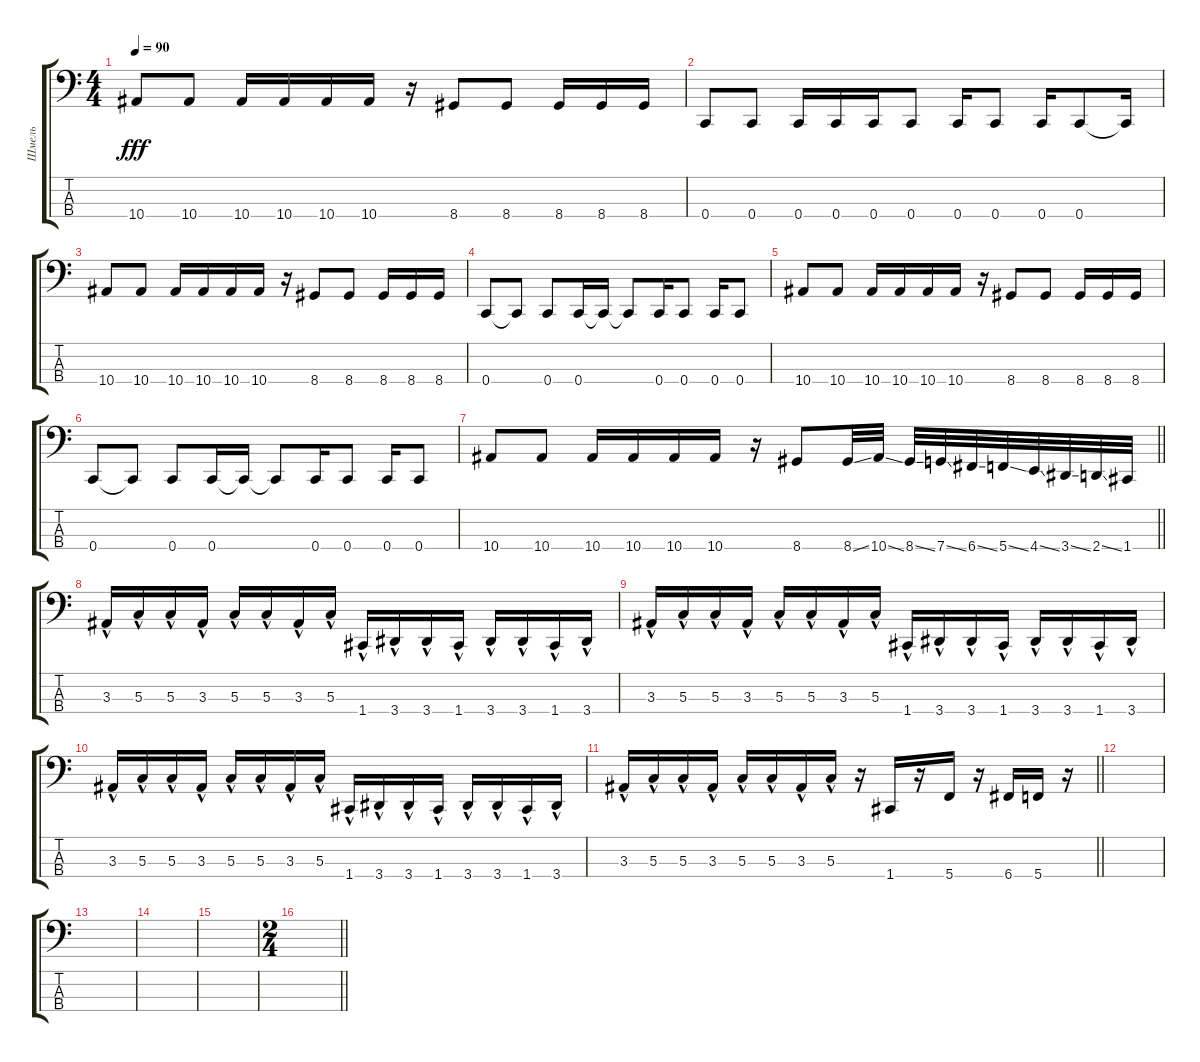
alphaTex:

\track ("Шмель" "Шмель") {instrument electricbassfinger}
\staff {score tabs}
\tuning (F2 C2 G1 C1) {hide}
\ts (4 4)
\tempo 90
\clef f4
\ks c
10.4.8{dy fff} 10.4.8 10.4.16 10.4.16 10.4.16 10.4.16 r.16 8.4.8 8.4.8 8.4.16 8.4.16 8.4.16 |
0.4.8 0.4.8 0.4.16 0.4.16 0.4.16 0.4.8 0.4.16 0.4.8 0.4.16 0.4.8 0.4{t}.16 |
10.4.8 10.4.8 10.4.16 10.4.16 10.4.16 10.4.16 r.16 8.4.8 8.4.8 8.4.16 8.4.16 8.4.16 |
0.4.8 0.4{t}.8 0.4.8 0.4.16 0.4{t}.16 0.4{t}.8 0.4.16 0.4.8 0.4.16 0.4.8 |
10.4.8 10.4.8 10.4.16 10.4.16 10.4.16 10.4.16 r.16 8.4.8 8.4.8 8.4.16 8.4.16 8.4.16 |
0.4.8 0.4{t}.8 0.4.8 0.4.16 0.4{t}.16 0.4{t}.8 0.4.16 0.4.8 0.4.16 0.4.8 |
\barLineRight lightlight
10.4.8 10.4.8 10.4.16 10.4.16 10.4.16 10.4.16 r.16 8.4.8 8.4{ss}.32 10.4{ss}.32 8.4{ss}.32 7.4{ss}.32 6.4{ss}.32 5.4{ss}.32 4.4{ss}.32 3.4{ss}.32 2.4{ss}.32 1.4.32 |
3.3{hac}.16 5.3{hac}.16 5.3{hac}.16 3.3{hac}.16 5.3{hac}.16 5.3{hac}.16 3.3{hac}.16 5.3{hac}.16 1.4{hac}.16 3.4{hac}.16 3.4{hac}.16 1.4{hac}.16 3.4{hac}.16 3.4{hac}.16 1.4{hac}.16 3.4{hac}.16 |
3.3{hac}.16 5.3{hac}.16 5.3{hac}.16 3.3{hac}.16 5.3{hac}.16 5.3{hac}.16 3.3{hac}.16 5.3{hac}.16 1.4{hac}.16 3.4{hac}.16 3.4{hac}.16 1.4{hac}.16 3.4{hac}.16 3.4{hac}.16 1.4{hac}.16 3.4{hac}.16 |
3.3{hac}.16 5.3{hac}.16 5.3{hac}.16 3.3{hac}.16 5.3{hac}.16 5.3{hac}.16 3.3{hac}.16 5.3{hac}.16 1.4{hac}.16 3.4{hac}.16 3.4{hac}.16 1.4{hac}.16 3.4{hac}.16 3.4{hac}.16 1.4{hac}.16 3.4{hac}.16 |
\barLineRight lightlight
3.3{hac}.16 5.3{hac}.16 5.3{hac}.16 3.3{hac}.16 5.3{hac}.16 5.3{hac}.16 3.3{hac}.16 5.3{hac}.16 r.16 1.4.16 r.16 5.4.16 r.16 6.4.16 5.4.16 r.16 |
|
|
|
|
\ts (2 4)
\barLineRight lightlight
